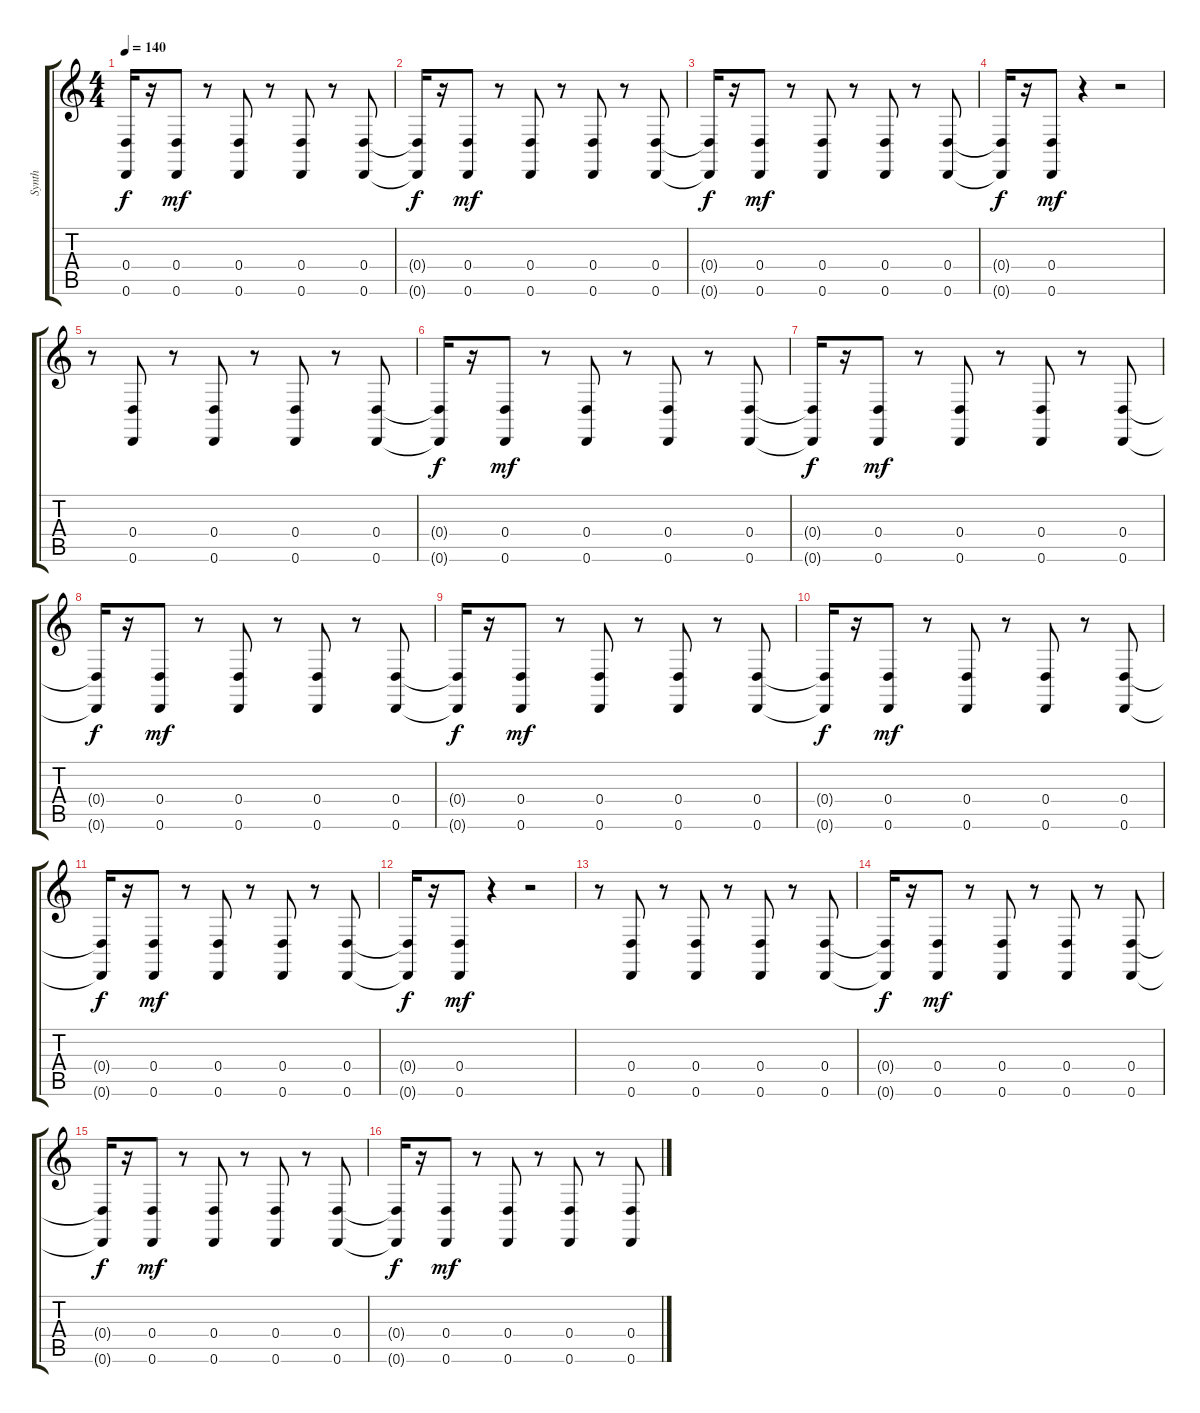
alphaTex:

\track ("Synth" "Synth") {instrument lead1square}
\staff {score tabs}
\tuning (E4 B3 G3 D3 A2 D2) {hide}
\ts (4 4)
\tempo 140
\clef g2
\ks c
(0.4{t} 0.6{t}).16{dy f} r.16 (0.4 0.6).8{dy mf} r.8 (0.4 0.6).8 r.8 (0.4 0.6).8 r.8 (0.4 0.6).8 |
(0.4{t} 0.6{t}).16{dy f} r.16 (0.4 0.6).8{dy mf} r.8 (0.4 0.6).8 r.8 (0.4 0.6).8 r.8 (0.4 0.6).8 |
(0.4{t} 0.6{t}).16{dy f} r.16 (0.4 0.6).8{dy mf} r.8 (0.4 0.6).8 r.8 (0.4 0.6).8 r.8 (0.4 0.6).8 |
(0.4{t} 0.6{t}).16{dy f} r.16 (0.4 0.6).8{dy mf} r.4 r.2 |
r.8{instrument synthbrass1} (0.4 0.6).8 r.8 (0.4 0.6).8 r.8 (0.4 0.6).8 r.8 (0.4 0.6).8 |
(0.4{t} 0.6{t}).16{dy f} r.16 (0.4 0.6).8{dy mf} r.8 (0.4 0.6).8 r.8 (0.4 0.6).8 r.8 (0.4 0.6).8 |
(0.4{t} 0.6{t}).16{dy f} r.16 (0.4 0.6).8{dy mf} r.8 (0.4 0.6).8 r.8 (0.4 0.6).8 r.8 (0.4 0.6).8 |
(0.4{t} 0.6{t}).16{dy f} r.16 (0.4 0.6).8{dy mf} r.8 (0.4 0.6).8 r.8 (0.4 0.6).8 r.8 (0.4 0.6).8 |
(0.4{t} 0.6{t}).16{dy f} r.16 (0.4 0.6).8{dy mf} r.8 (0.4 0.6).8 r.8 (0.4 0.6).8 r.8 (0.4 0.6).8 |
(0.4{t} 0.6{t}).16{dy f} r.16 (0.4 0.6).8{dy mf} r.8 (0.4 0.6).8 r.8 (0.4 0.6).8 r.8 (0.4 0.6).8 |
(0.4{t} 0.6{t}).16{dy f} r.16 (0.4 0.6).8{dy mf} r.8 (0.4 0.6).8 r.8 (0.4 0.6).8 r.8 (0.4 0.6).8 |
(0.4{t} 0.6{t}).16{dy f} r.16 (0.4 0.6).8{dy mf} r.4 r.2 |
r.8{volume 16} (0.4 0.6).8 r.8 (0.4 0.6).8 r.8 (0.4 0.6).8 r.8 (0.4 0.6).8 |
(0.4{t} 0.6{t}).16{dy f} r.16 (0.4 0.6).8{dy mf} r.8 (0.4 0.6).8 r.8 (0.4 0.6).8 r.8 (0.4 0.6).8 |
(0.4{t} 0.6{t}).16{dy f} r.16 (0.4 0.6).8{dy mf} r.8 (0.4 0.6).8 r.8 (0.4 0.6).8 r.8 (0.4 0.6).8 |
(0.4{t} 0.6{t}).16{dy f} r.16 (0.4 0.6).8{dy mf} r.8 (0.4 0.6).8 r.8 (0.4 0.6).8 r.8 (0.4 0.6).8
